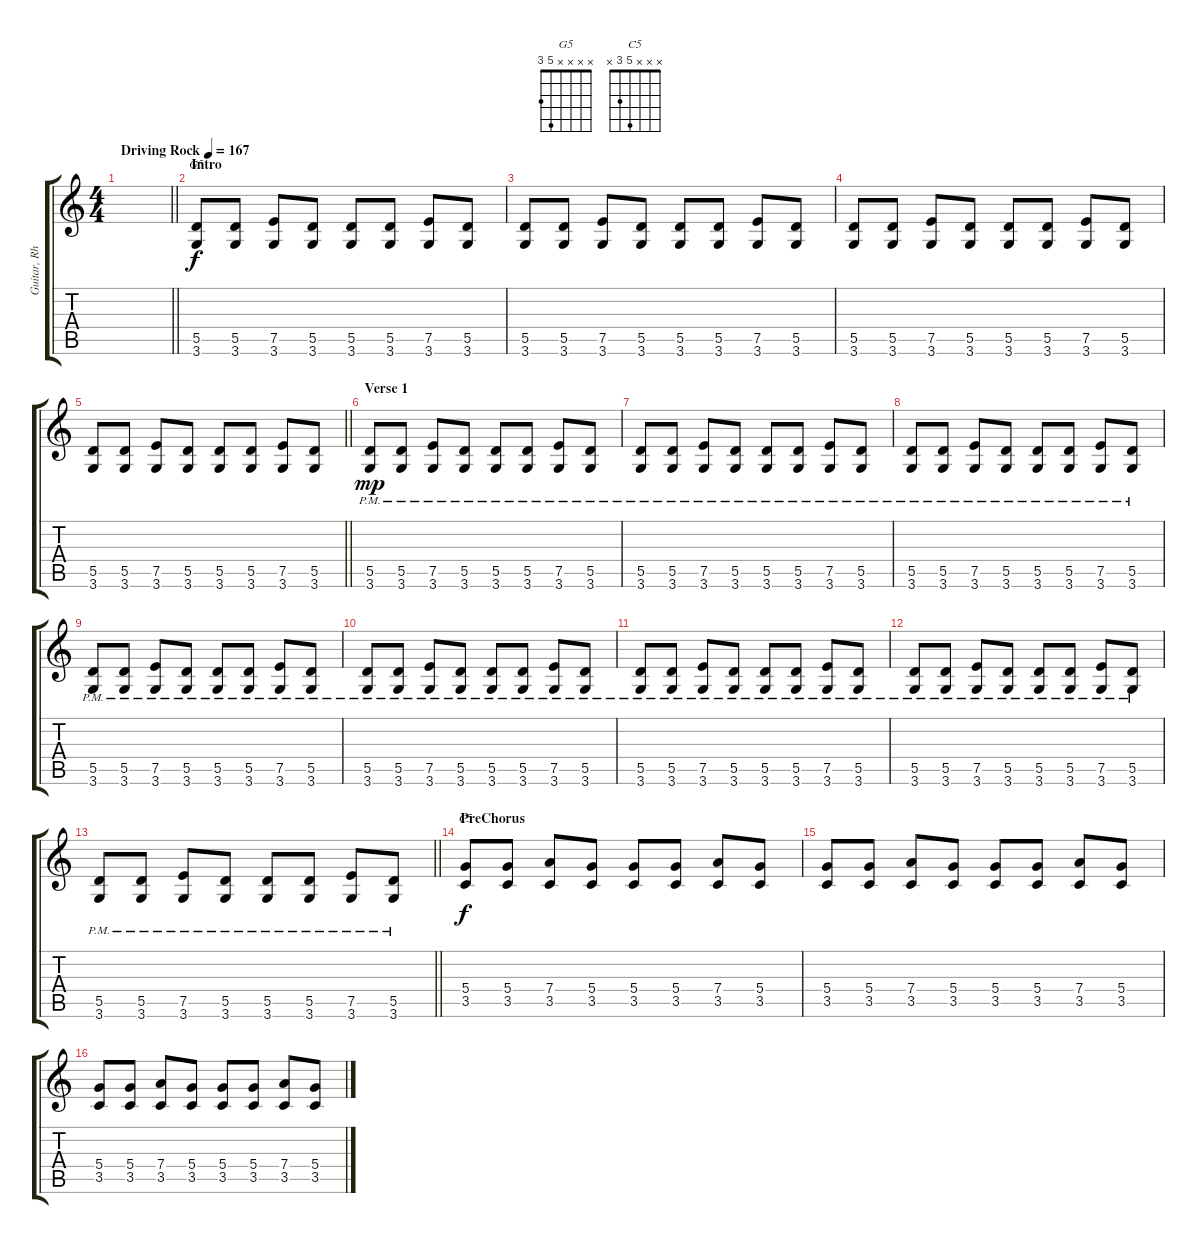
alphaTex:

\track ("Guitar, Rhythm" "Guitar, Rh") {instrument overdrivenguitar}
\staff {score tabs}
\tuning (E4 B3 G3 D3 A2 E2) {hide}
\chord ("G5" x x x x 5 3)
\chord ("C5" x x x 5 3 x)
\ts (4 4)
\tempo (167 "Driving Rock")
\clef g2
\barLineRight lightlight
\ks c
|
\section ("" "Intro")
\ks aminor
(5.5 3.6).8{ch "G5"} (5.5 3.6).8 (7.5 3.6).8 (5.5 3.6).8 (5.5 3.6).8 (5.5 3.6).8 (7.5 3.6).8 (5.5 3.6).8 |
(5.5 3.6).8 (5.5 3.6).8 (7.5 3.6).8 (5.5 3.6).8 (5.5 3.6).8 (5.5 3.6).8 (7.5 3.6).8 (5.5 3.6).8 |
(5.5 3.6).8 (5.5 3.6).8 (7.5 3.6).8 (5.5 3.6).8 (5.5 3.6).8 (5.5 3.6).8 (7.5 3.6).8 (5.5 3.6).8 |
\barLineRight lightlight
(5.5 3.6).8 (5.5 3.6).8 (7.5 3.6).8 (5.5 3.6).8 (5.5 3.6).8 (5.5 3.6).8 (7.5 3.6).8 (5.5 3.6).8 |
\section ("" "Verse 1")
(5.5{pm} 3.6{pm}).8{dy mp} (5.5{pm} 3.6{pm}).8 (7.5{pm} 3.6{pm}).8 (5.5{pm} 3.6{pm}).8 (5.5{pm} 3.6{pm}).8 (5.5{pm} 3.6{pm}).8 (7.5{pm} 3.6{pm}).8 (5.5{pm} 3.6{pm}).8 |
(5.5{pm} 3.6{pm}).8 (5.5{pm} 3.6{pm}).8 (7.5{pm} 3.6{pm}).8 (5.5{pm} 3.6{pm}).8 (5.5{pm} 3.6{pm}).8 (5.5{pm} 3.6{pm}).8 (7.5{pm} 3.6{pm}).8 (5.5{pm} 3.6{pm}).8 |
(5.5{pm} 3.6{pm}).8 (5.5{pm} 3.6{pm}).8 (7.5{pm} 3.6{pm}).8 (5.5{pm} 3.6{pm}).8 (5.5{pm} 3.6{pm}).8 (5.5{pm} 3.6{pm}).8 (7.5{pm} 3.6{pm}).8 (5.5{pm} 3.6{pm}).8 |
(5.5{pm} 3.6{pm}).8 (5.5{pm} 3.6{pm}).8 (7.5{pm} 3.6{pm}).8 (5.5{pm} 3.6{pm}).8 (5.5{pm} 3.6{pm}).8 (5.5{pm} 3.6{pm}).8 (7.5{pm} 3.6{pm}).8 (5.5{pm} 3.6{pm}).8 |
(5.5{pm} 3.6{pm}).8 (5.5{pm} 3.6{pm}).8 (7.5{pm} 3.6{pm}).8 (5.5{pm} 3.6{pm}).8 (5.5{pm} 3.6{pm}).8 (5.5{pm} 3.6{pm}).8 (7.5{pm} 3.6{pm}).8 (5.5{pm} 3.6{pm}).8 |
(5.5{pm} 3.6{pm}).8 (5.5{pm} 3.6{pm}).8 (7.5{pm} 3.6{pm}).8 (5.5{pm} 3.6{pm}).8 (5.5{pm} 3.6{pm}).8 (5.5{pm} 3.6{pm}).8 (7.5{pm} 3.6{pm}).8 (5.5{pm} 3.6{pm}).8 |
(5.5{pm} 3.6{pm}).8 (5.5{pm} 3.6{pm}).8 (7.5{pm} 3.6{pm}).8 (5.5{pm} 3.6{pm}).8 (5.5{pm} 3.6{pm}).8 (5.5{pm} 3.6{pm}).8 (7.5{pm} 3.6{pm}).8 (5.5{pm} 3.6{pm}).8 |
\barLineRight lightlight
(5.5{pm} 3.6{pm}).8 (5.5{pm} 3.6{pm}).8 (7.5{pm} 3.6{pm}).8 (5.5{pm} 3.6{pm}).8 (5.5{pm} 3.6{pm}).8 (5.5{pm} 3.6{pm}).8 (7.5{pm} 3.6{pm}).8 (5.5{pm} 3.6{pm}).8 |
\section ("" "PreChorus")
(5.4 3.5).8{ch "C5" dy f} (5.4 3.5).8 (7.4 3.5).8 (5.4 3.5).8 (5.4 3.5).8 (5.4 3.5).8 (7.4 3.5).8 (5.4 3.5).8 |
(5.4 3.5).8 (5.4 3.5).8 (7.4 3.5).8 (5.4 3.5).8 (5.4 3.5).8 (5.4 3.5).8 (7.4 3.5).8 (5.4 3.5).8 |
(5.4 3.5).8 (5.4 3.5).8 (7.4 3.5).8 (5.4 3.5).8 (5.4 3.5).8 (5.4 3.5).8 (7.4 3.5).8 (5.4 3.5).8
